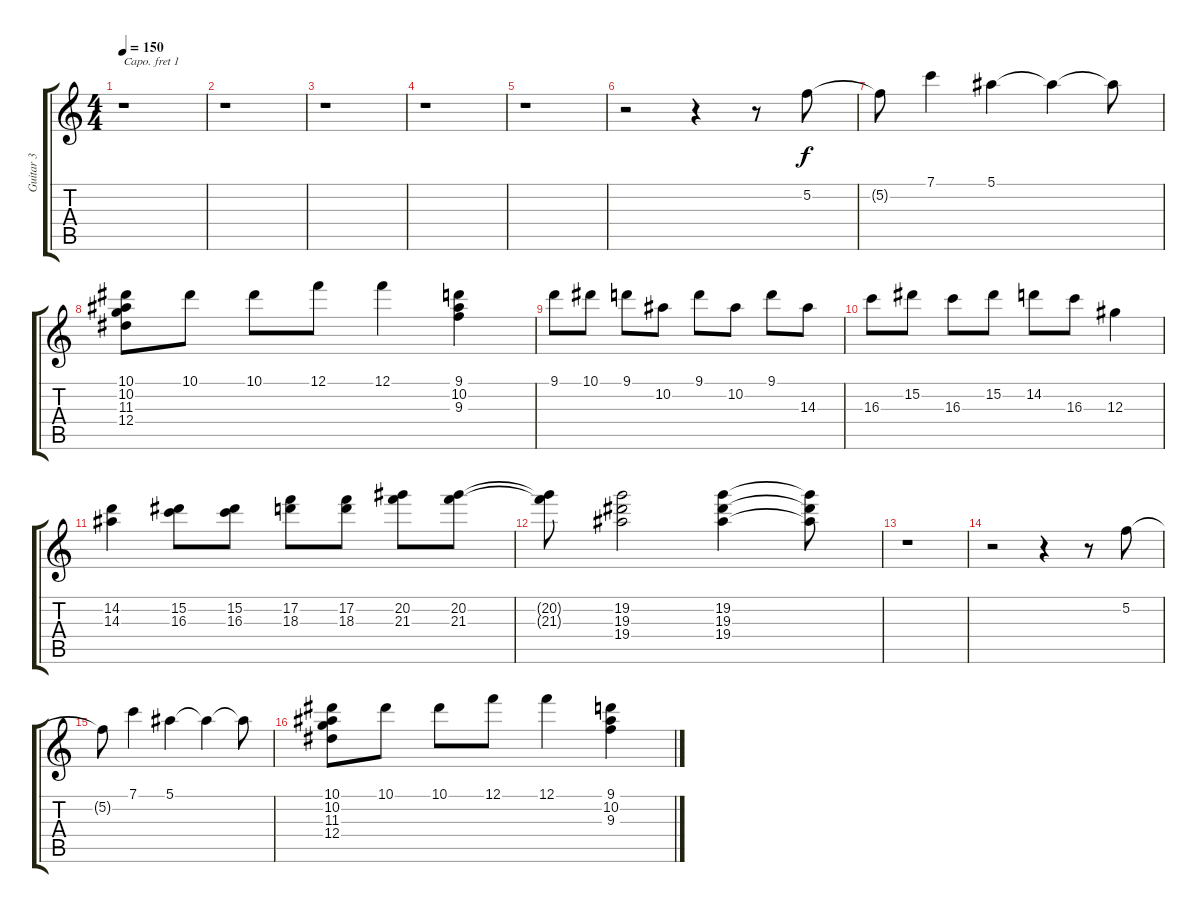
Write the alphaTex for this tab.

\track ("Guitar 3" "Guitar 3") {instrument electricguitarclean}
\staff {score tabs}
\capo 1
\tuning (E4 B3 G3 D3 A2 E2) {hide}
\ts (4 4)
\tempo 150
\clef g2
\ks c
r.1{dy f} |
r.1 |
r.1 |
r.1 |
r.1 |
r.2 r.4 r.8 5.2.8 |
5.2{t}.8 7.1.4 5.1.4 5.1{t}.4 5.1{t}.8 |
(10.1 10.2 11.3 12.4).8 10.1.8 10.1.8 12.1.8 12.1.4 (9.1 10.2 9.3).4 |
9.1.8 10.1.8 9.1.8 10.2.8 9.1.8 10.2.8 9.1.8 14.3.8 |
16.3.8 15.2.8 16.3.8 15.2.8 14.2.8 16.3.8 12.3.4 |
(14.2 14.3).4 (15.2 16.3).8 (15.2 16.3).8 (17.2 18.3).8 (17.2 18.3).8 (20.2 21.3).8 (20.2 21.3).8 |
(20.2{t} 21.3{t}).8 (19.2 19.3 19.4).2 (19.2 19.3 19.4).4 (19.2{t} 19.3{t} 19.4{t}).8 |
r.1 |
r.2 r.4 r.8 5.2.8 |
5.2{t}.8 7.1.4 5.1.4 5.1{t}.4 5.1{t}.8 |
(10.1 10.2 11.3 12.4).8 10.1.8 10.1.8 12.1.8 12.1.4 (9.1 10.2 9.3).4
